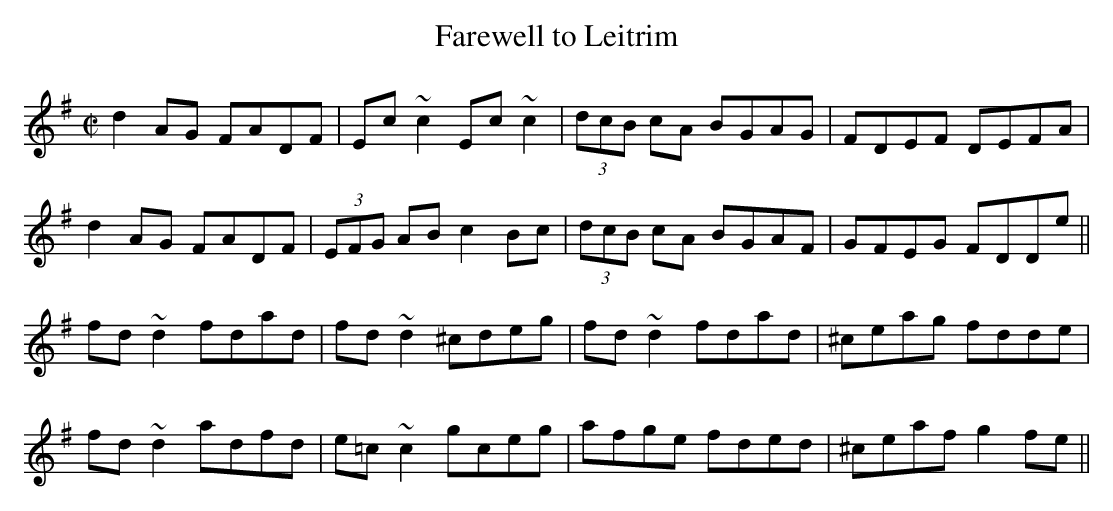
X:1
T:Farewell to Leitrim
M:C|
K:Dmix
d2AG FADF|Ec~c2 Ec~c2|(3dcB cA BGAG|FDEF DEFA|
d2AG FADF|(3EFG AB c2Bc|(3dcB cA BGAF|GFEG FDDe||
fd~d2 fdad|fd~d2 ^cdeg|fd~d2 fdad|^ceag fdde|
fd~d2 adfd|e=c~c2 gceg|afge fded|^ceaf g2fe||
